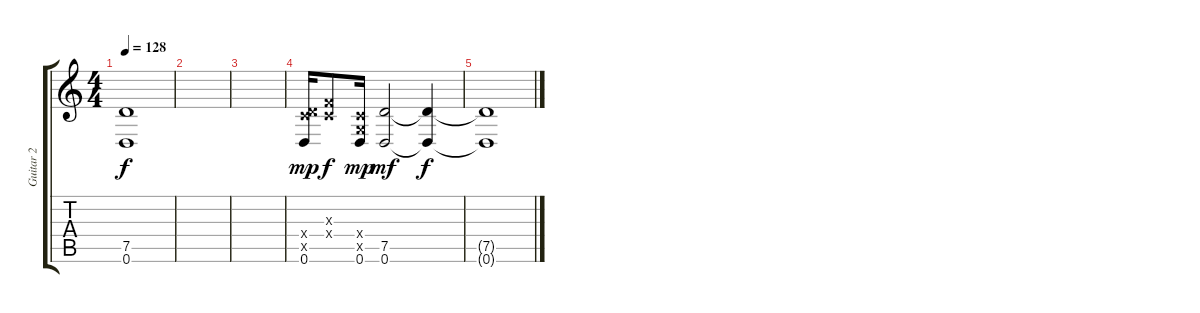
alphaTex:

\track ("Guitar 2" "Guitar 2") {instrument distortionguitar}
\staff {score tabs}
\tuning (D4 A3 F3 C3 G2 D2) {hide}
\ts (4 4)
\tempo 128
\clef g2
\ks c
(7.5{t} 0.6{t}).1{dy f} |
|
|
(0.4{x} 7.5{x} 0.6).16{dy mp} (0.3{x} 0.4{x}).8{dy f} (0.4{x} 0.5{x} 0.6).16{dy mp} (7.5 0.6).2{dy mf} (7.5{t} 0.6{t}).4{dy f} |
(7.5{t} 0.6{t}).1
